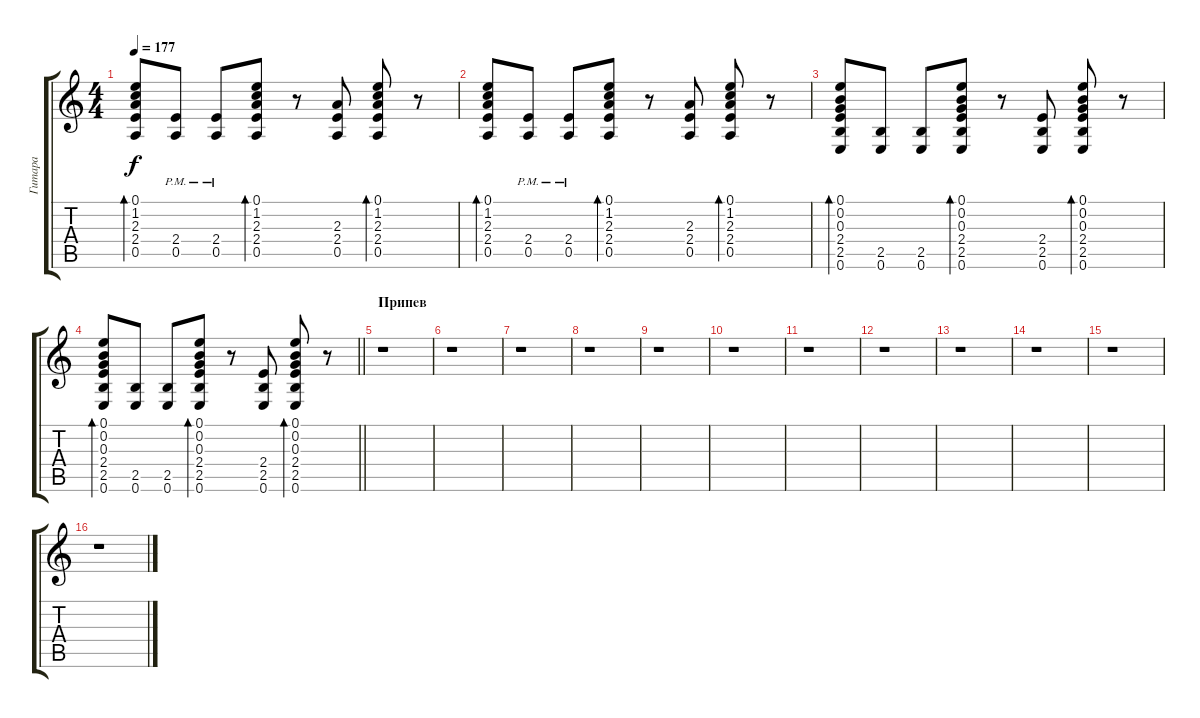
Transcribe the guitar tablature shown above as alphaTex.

\track ("Гитара" "Гитара") {instrument electricguitarclean}
\staff {score tabs}
\tuning (E4 B3 G3 D3 A2 E2) {hide}
\ts (4 4)
\tempo 177
\clef g2
\ks c
(0.1 1.2 2.3 2.4 0.5).8{bd 60 dy f} (2.4{pm} 0.5{pm}).8 (2.4{pm} 0.5{pm}).8 (0.1 1.2 2.3 2.4 0.5).8{bd 60} r.8 (2.3 2.4 0.5).8 (0.1 1.2 2.3 2.4 0.5).8{bd 60} r.8 |
(0.1 1.2 2.3 2.4 0.5).8{bd 60} (2.4{pm} 0.5{pm}).8 (2.4{pm} 0.5{pm}).8 (0.1 1.2 2.3 2.4 0.5).8{bd 60} r.8 (2.3 2.4 0.5).8 (0.1 1.2 2.3 2.4 0.5).8{bd 60} r.8 |
(0.1 0.2 0.3 2.4 2.5 0.6).8{bd 60} (2.5 0.6).8 (2.5 0.6).8 (0.1 0.2 0.3 2.4 2.5 0.6).8{bd 60} r.8 (2.4 2.5 0.6).8 (0.1 0.2 0.3 2.4 2.5 0.6).8{bd 60} r.8 |
\barLineRight lightlight
(0.1 0.2 0.3 2.4 2.5 0.6).8{bd 60} (2.5 0.6).8 (2.5 0.6).8 (0.1 0.2 0.3 2.4 2.5 0.6).8{bd 60} r.8 (2.4 2.5 0.6).8 (0.1 0.2 0.3 2.4 2.5 0.6).8{bd 60} r.8 |
\section ("" "Припев")
r.1 |
r.1 |
r.1 |
r.1 |
r.1 |
r.1 |
r.1 |
r.1 |
r.1 |
r.1 |
r.1 |
r.1
